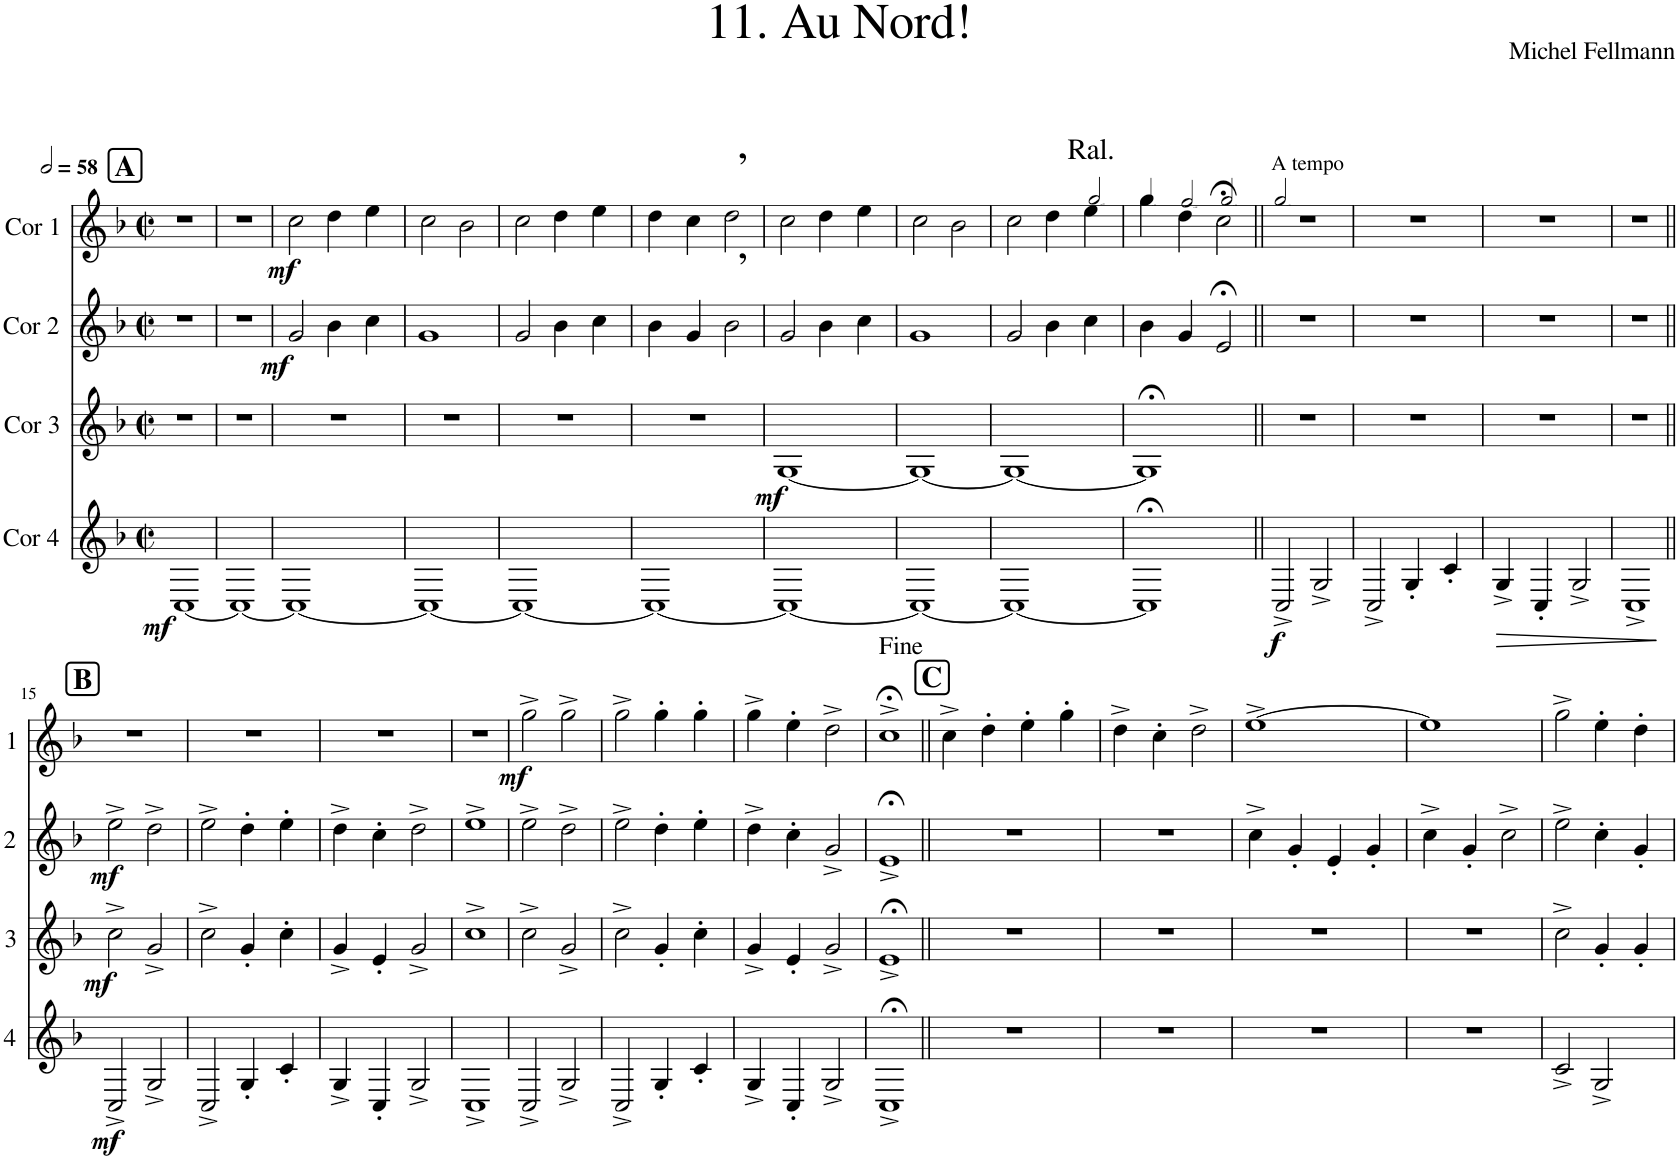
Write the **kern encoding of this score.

**kern	**dynam	**kern	**dynam	**kern	**dynam	**kern	**dynam
*part4	*part4	*part3	*part3	*part2	*part2	*part1	*part1
*staff4	*staff4	*staff3	*staff3	*staff2	*staff2	*staff1	*staff1
*I"Cor 4	*	*I"Cor 3	*	*I"Cor 2	*	*I"Cor 1	*
*clefG2	*	*clefG2	*	*clefG2	*	*clefG2	*
*Trd4c7	*	*Trd4c7	*	*Trd4c7	*	*Trd4c7	*
*k[b-]	*	*k[b-]	*	*k[b-]	*	*k[b-]	*
*M2/2	*	*M2/2	*	*M2/2	*	*M2/2	*
*met(c|)	*	*met(c|)	*	*met(c|)	*	*met(c|)	*
*MM116	*	*MM116	*	*MM116	*	*MM116	*
!!LO:REH:place=s1:a:B:cj:fs=14:t=A
=1	=1	=1	=1	=1	=1	=1	=1
!	!LO:DY:b	!	!	!	!	!	!
[1C	mf	1r	.	1r	.	1r	.
=2	=2	=2	=2	=2	=2	=2	=2
1C_	.	1r	.	1r	.	1r	.
=3	=3	=3	=3	=3	=3	=3	=3
!	!	!	!	!	!LO:DY:b	!	!LO:DY:b
1C_	.	1r	.	2g/	mf	2cc\	mf
.	.	.	.	4b-\	.	4dd\	.
.	.	.	.	4cc\	.	4ee\	.
=4	=4	=4	=4	=4	=4	=4	=4
1C_	.	1r	.	1g	.	2cc\	.
.	.	.	.	.	.	2b-\	.
=5	=5	=5	=5	=5	=5	=5	=5
1C_	.	1r	.	2g/	.	2cc\	.
.	.	.	.	4b-\	.	4dd\	.
.	.	.	.	4cc\	.	4ee\	.
=6	=6	=6	=6	=6	=6	=6	=6
1C_	.	1r	.	4b-\	.	4dd\	.
.	.	.	.	4g/	.	4cc\	.
!	!	!	!	!	!	!LO:TX:a:t=,	!
!	!	!	!	!LO:TX:a:t=,	!	!	!
.	.	.	.	2b-\	.	2dd\	.
=7	=7	=7	=7	=7	=7	=7	=7
!	!	!	!LO:DY:b	!	!	!	!
1C_	.	[1G	mf	2g/	.	2cc\	.
.	.	.	.	4b-\	.	4dd\	.
.	.	.	.	4cc\	.	4ee\	.
=8	=8	=8	=8	=8	=8	=8	=8
1C_	.	1G_	.	1g	.	2cc\	.
.	.	.	.	.	.	2b-\	.
=9	=9	=9	=9	=9	=9	=9	=9
1C_	.	1G_	.	2g/	.	2cc\	.
!	!	!	!	!	!	!LO:TX:a:t=Ral.	!
.	.	.	.	4b-\	.	4dd\	.
*	*	*	*	*	*	*MM114	*
.	.	.	.	4cc\	.	4ee\	.
=10	=10	=10	=10	=10	=10	=10	=10
*	*	*	*	*	*	*MM104	*
1C;<]	.	1G;<]	.	4b-\	.	4gg\	.
*	*	*	*	*	*	*MM90	*
.	.	.	.	4g/	.	4dd\	.
*	*	*	*	*	*	*MM60	*
.	.	.	.	2e;</	.	2cc;<\	.
=11||	=11||	=11||	=11||	=11||	=11||	=11||	=11||
*	*	*	*	*	*	*MM116	*
!	!	!	!	!	!	!LO:TX:a:t=A tempo	!
!	!LO:DY:b	!	!	!	!	!	!
2C^/	f	1r	.	1r	.	1r	.
2G^/	.	.	.	.	.	.	.
=12	=12	=12	=12	=12	=12	=12	=12
2C^/	.	1r	.	1r	.	1r	.
4G'/	.	.	.	.	.	.	.
4c'/	.	.	.	.	.	.	.
=13	=13	=13	=13	=13	=13	=13	=13
!	!LO:HP:b	!	!	!	!	!	!
4G^/	>	1r	.	1r	.	1r	.
4C'/	.	.	.	.	.	.	.
2G^/	.	.	.	.	.	.	.
.	]	.	.	.	.	.	.
=14	=14	=14	=14	=14	=14	=14	=14
1C^	.	1r	.	1r	.	1r	.
!!LO:LB:g=z
!!LO:REH:place=s1:a:B:cj:fs=14:t=B
=15||	=15||	=15||	=15||	=15||	=15||	=15||	=15||
!	!LO:DY:b	!	!LO:DY:b	!	!LO:DY:b	!	!
2C^/	mf	2cc^\	mf	2ee^\	mf	1r	.
2G^/	.	2g^/	.	2dd^\	.	.	.
=16	=16	=16	=16	=16	=16	=16	=16
2C^/	.	2cc^\	.	2ee^\	.	1r	.
4G'/	.	4g'/	.	4dd'\	.	.	.
4c'/	.	4cc'\	.	4ee'\	.	.	.
=17	=17	=17	=17	=17	=17	=17	=17
4G^/	.	4g^/	.	4dd^\	.	1r	.
4C'/	.	4e'/	.	4cc'\	.	.	.
2G^/	.	2g^/	.	2dd^\	.	.	.
=18	=18	=18	=18	=18	=18	=18	=18
1C^	.	1cc^	.	1ee^	.	1r	.
=19	=19	=19	=19	=19	=19	=19	=19
!	!	!	!	!	!	!	!LO:DY:b
2C^/	.	2cc^\	.	2ee^\	.	2gg^\	mf
2G^/	.	2g^/	.	2dd^\	.	2gg^\	.
=20	=20	=20	=20	=20	=20	=20	=20
2C^/	.	2cc^\	.	2ee^\	.	2gg^\	.
4G'/	.	4g'/	.	4dd'\	.	4gg'\	.
4c'/	.	4cc'\	.	4ee'\	.	4gg'\	.
=21	=21	=21	=21	=21	=21	=21	=21
4G^/	.	4g^/	.	4dd^\	.	4gg^\	.
4C'/	.	4e'/	.	4cc'\	.	4ee'\	.
2G^/	.	2g^/	.	2g^/	.	2dd^\	.
=22	=22	=22	=22	=22	=22	=22	=22
1C;<^	.	1e;<^	.	1e;<^	.	1cc;<^	.
!!LO:REH:place=s1:a:B:cj:fs=14:t=C
=23||	=23||	=23||	=23||	=23||	=23||	=23||	=23||
1r	.	1r	.	1r	.	4cc^\	.
.	.	.	.	.	.	4dd'\	.
.	.	.	.	.	.	4ee'\	.
.	.	.	.	.	.	4gg'\	.
=24	=24	=24	=24	=24	=24	=24	=24
1r	.	1r	.	1r	.	4dd^\	.
.	.	.	.	.	.	4cc'\	.
.	.	.	.	.	.	2dd^\	.
=25	=25	=25	=25	=25	=25	=25	=25
1r	.	1r	.	4cc^\	.	[1ee^	.
.	.	.	.	4g'/	.	.	.
.	.	.	.	4e'/	.	.	.
.	.	.	.	4g'/	.	.	.
=26	=26	=26	=26	=26	=26	=26	=26
1r	.	1r	.	4cc^\	.	1ee]	.
.	.	.	.	4g'/	.	.	.
.	.	.	.	2cc^\	.	.	.
=27	=27	=27	=27	=27	=27	=27	=27
2c^/	.	2cc^\	.	2ee^\	.	2gg^\	.
2G^/	.	4g'/	.	4cc'\	.	4ee'\	.
.	.	4g'/	.	4g'/	.	4dd'\	.
=	=	=	=	=	=	=	=
*-	*-	*-	*-	*-	*-	*-	*-
